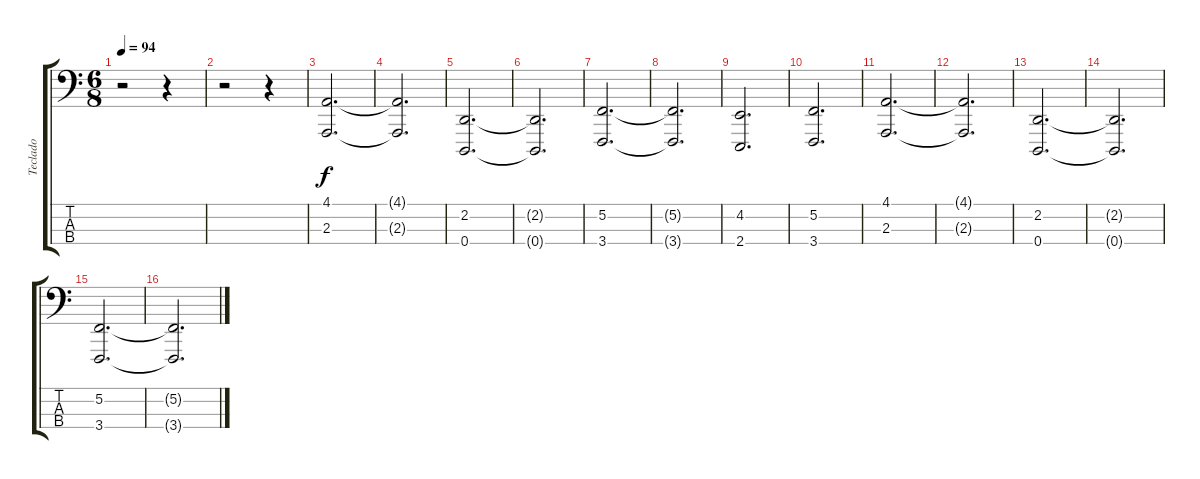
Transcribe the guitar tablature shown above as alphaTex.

\track ("Teclado" "Teclado") {instrument acousticgrandpiano}
\staff {score tabs}
\tuning (F2 C2 G1 D1) {hide}
\ts (6 8)
\tempo 94
\clef f4
\ks c
r.2{dy f} r.4 |
r.2 r.4 |
(4.1 2.3).2{d} |
(4.1{t} 2.3{t}).2{d} |
(2.2 0.4).2{d} |
(2.2{t} 0.4{t}).2{d} |
(5.2 3.4).2{d} |
(5.2{t} 3.4{t}).2{d} |
(4.2 2.4).2{d} |
(5.2 3.4).2{d} |
(4.1 2.3).2{d} |
(4.1{t} 2.3{t}).2{d} |
(2.2 0.4).2{d} |
(2.2{t} 0.4{t}).2{d} |
(5.2 3.4).2{d} |
(5.2{t} 3.4{t}).2{d}
